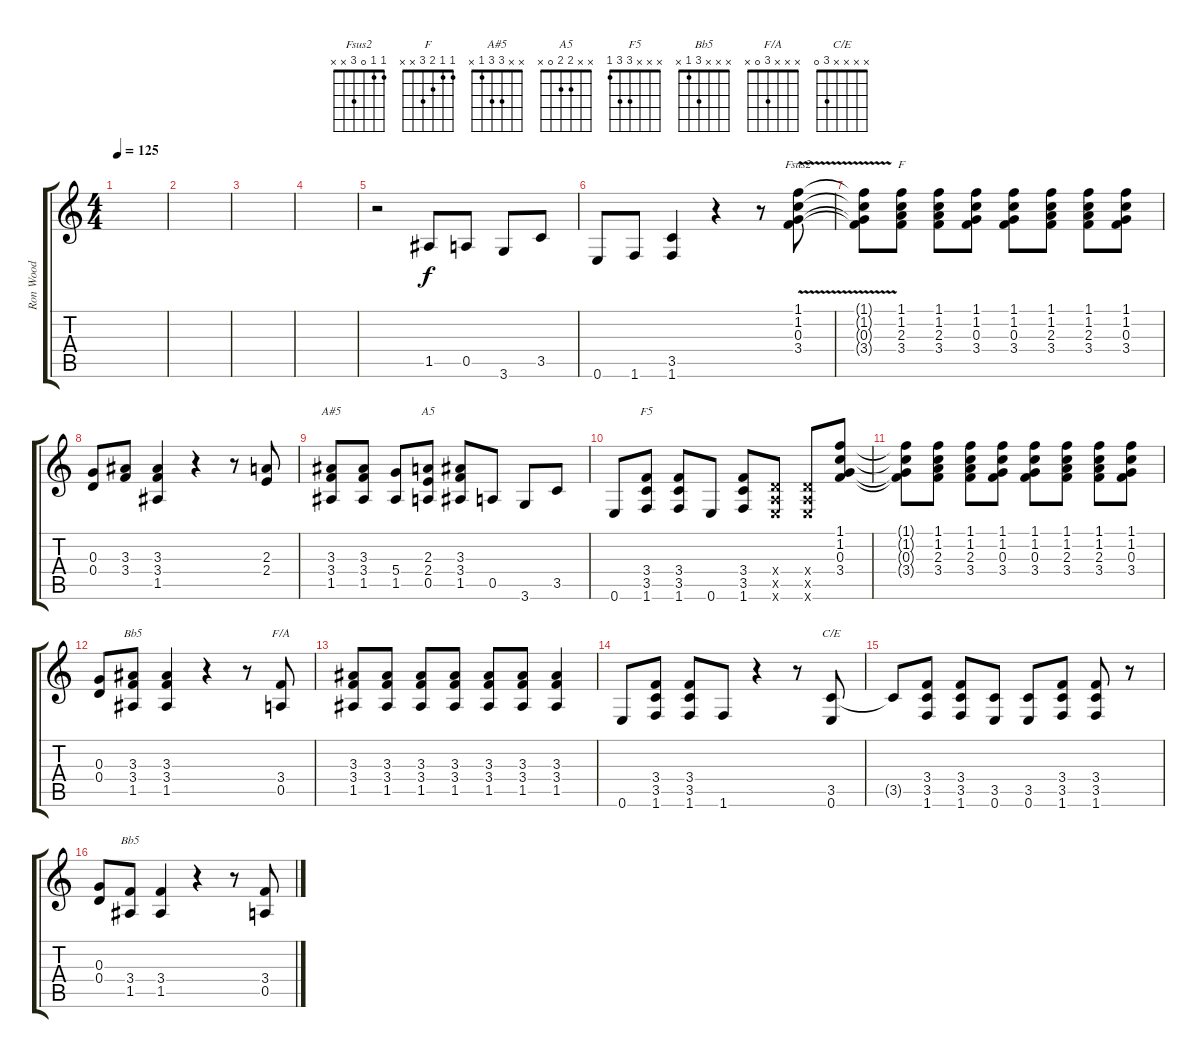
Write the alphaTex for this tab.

\track ("Ron Wood" "Ron Wood") {instrument electricguitarclean}
\staff {score tabs}
\tuning (E4 B3 G3 D3 A2 E2) {hide}
\chord ("Fsus2" 1 1 0 3 x x)
\chord ("F" 1 1 2 3 x x)
\chord ("A#5" x x 3 3 1 x)
\chord ("A5" x x 2 2 0 x)
\chord ("F5" x x x 3 3 1)
\chord ("Bb5" x x 3 3 1 x)
\chord ("F/A" x x x 3 0 x)
\chord ("C/E" x x x x 3 0)
\chord ("Bb5" x x x 3 1 x)
\ts (4 4)
\tempo 125
\clef g2
\ks c
|
|
|
|
r.2 1.5.8 0.5.8 3.6.8 3.5.8 |
0.6.8 1.6.8 (3.5 1.6).4 r.4 r.8 (1.1{v} 1.2{v} 0.3{v} 3.4{v}).8{ch "Fsus2"} |
(1.1{t} 1.2{t} 0.3{t} 3.4{t}).8 (1.1 1.2 2.3 3.4).8{ch "F"} (1.1 1.2 2.3 3.4).8 (1.1 1.2 0.3 3.4).8 (1.1 1.2 0.3 3.4).8 (1.1 1.2 2.3 3.4).8 (1.1 1.2 2.3 3.4).8 (1.1 1.2 0.3 3.4).8 |
(0.3 0.4).8 (3.3 3.4).8 (3.3 3.4 1.5).4 r.4 r.8 (2.3 2.4).8 |
(3.3 3.4 1.5).8{ch "A#5"} (3.3 3.4 1.5).8 (5.4 1.5).8 (2.3 2.4 0.5).8{ch "A5"} (3.3 3.4 1.5).8 0.5.8 3.6.8 3.5.8 |
0.6.8 (3.4 3.5 1.6).8{ch "F5"} (3.4 3.5 1.6).8 0.6.8 (3.4 3.5 1.6).8 (0.4{x} 0.5{x} 0.6{x}).8 (0.4{x} 0.5{x} 0.6{x}).8 (1.1 1.2 0.3 3.4).8 |
(1.1{t} 1.2{t} 0.3{t} 3.4{t}).8 (1.1 1.2 2.3 3.4).8 (1.1 1.2 2.3 3.4).8 (1.1 1.2 0.3 3.4).8 (1.1 1.2 0.3 3.4).8 (1.1 1.2 2.3 3.4).8 (1.1 1.2 2.3 3.4).8 (1.1 1.2 0.3 3.4).8 |
(0.3 0.4).8 (3.3 3.4 1.5).8{ch "Bb5"} (3.3 3.4 1.5).4 r.4 r.8 (3.4 0.5).8{ch "F/A"} |
(3.3 3.4 1.5).8 (3.3 3.4 1.5).8 (3.3 3.4 1.5).8 (3.3 3.4 1.5).8 (3.3 3.4 1.5).8 (3.3 3.4 1.5).8 (3.3 3.4 1.5).4 |
0.6.8 (3.4 3.5 1.6).8 (3.4 3.5 1.6).8 1.6.8 r.4 r.8 (3.5 0.6).8{ch "C/E"} |
3.5{t}.8 (3.4 3.5 1.6).8 (3.4 3.5 1.6).8 (3.5 0.6).8 (3.5 0.6).8 (3.4 3.5 1.6).8 (3.4 3.5 1.6).8 r.8 |
(0.3 0.4).8 (3.4 1.5).8{ch "Bb5"} (3.4 1.5).4 r.4 r.8 (3.4 0.5).8
